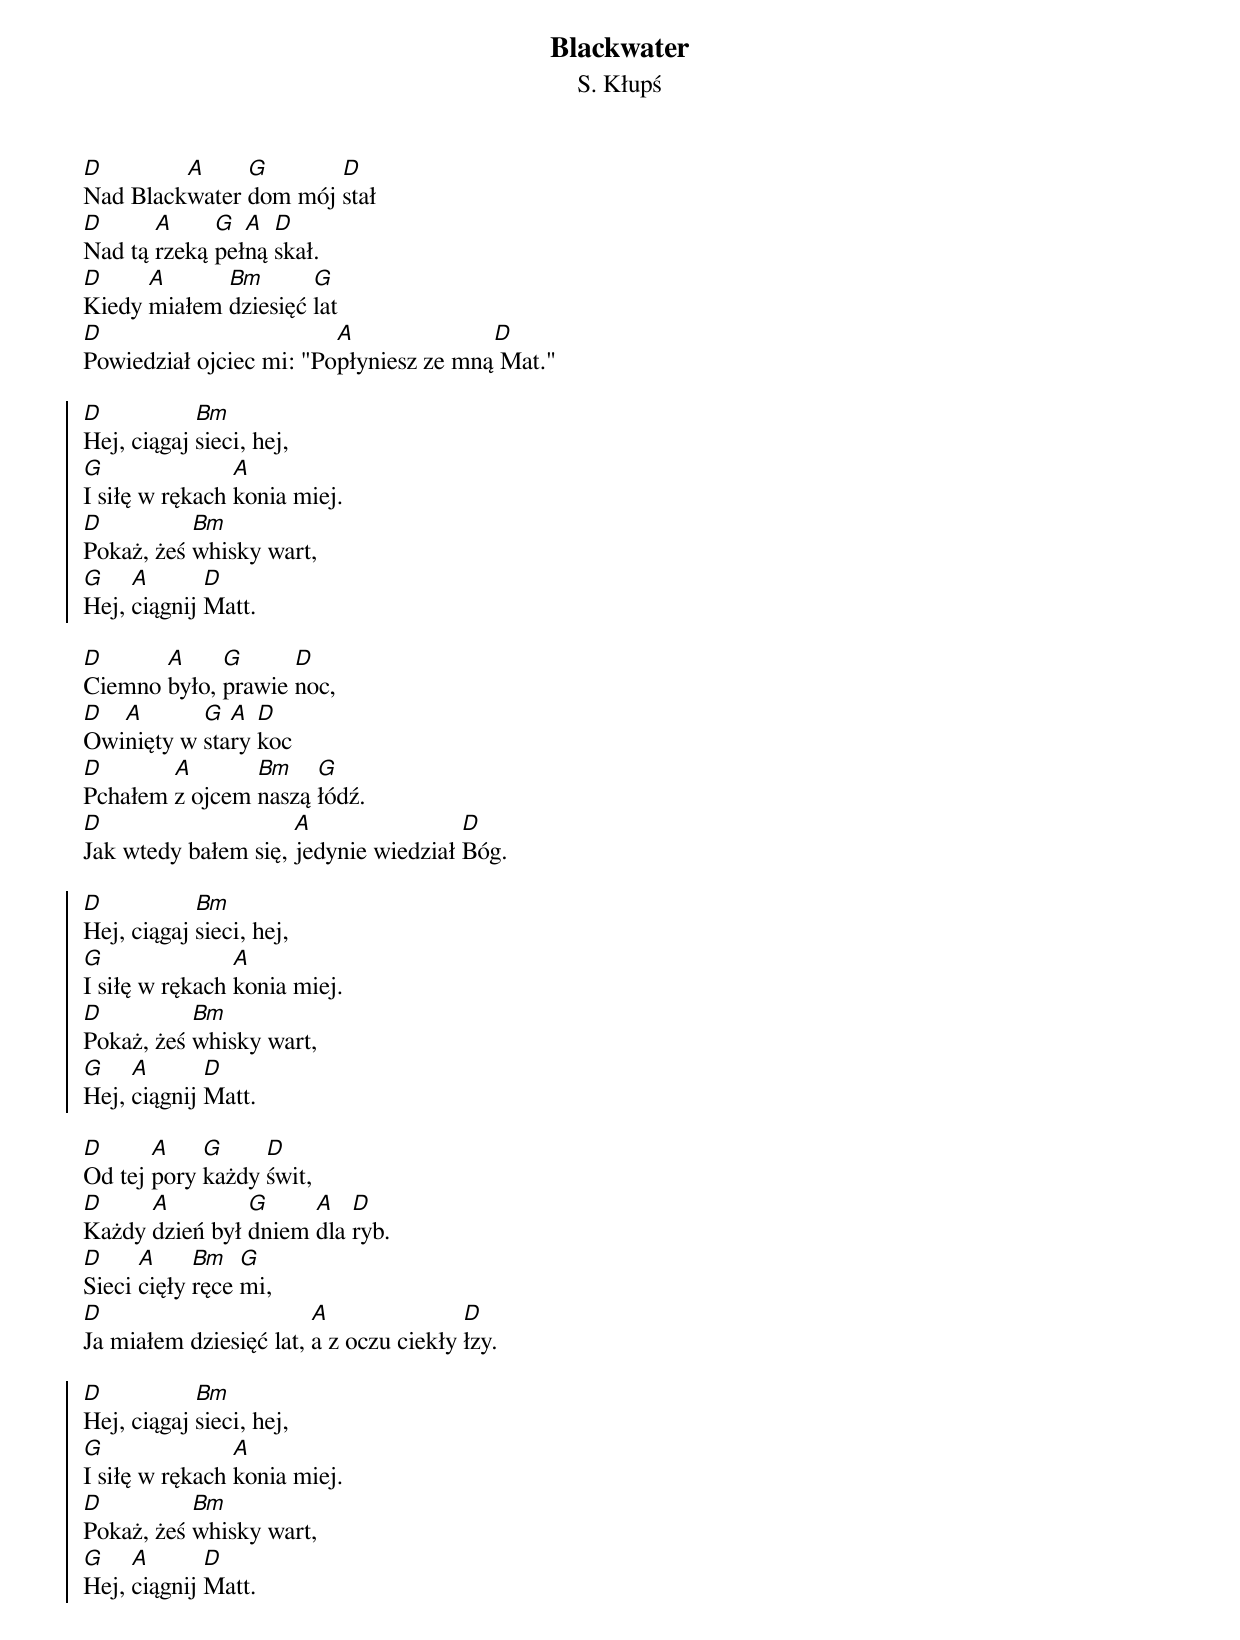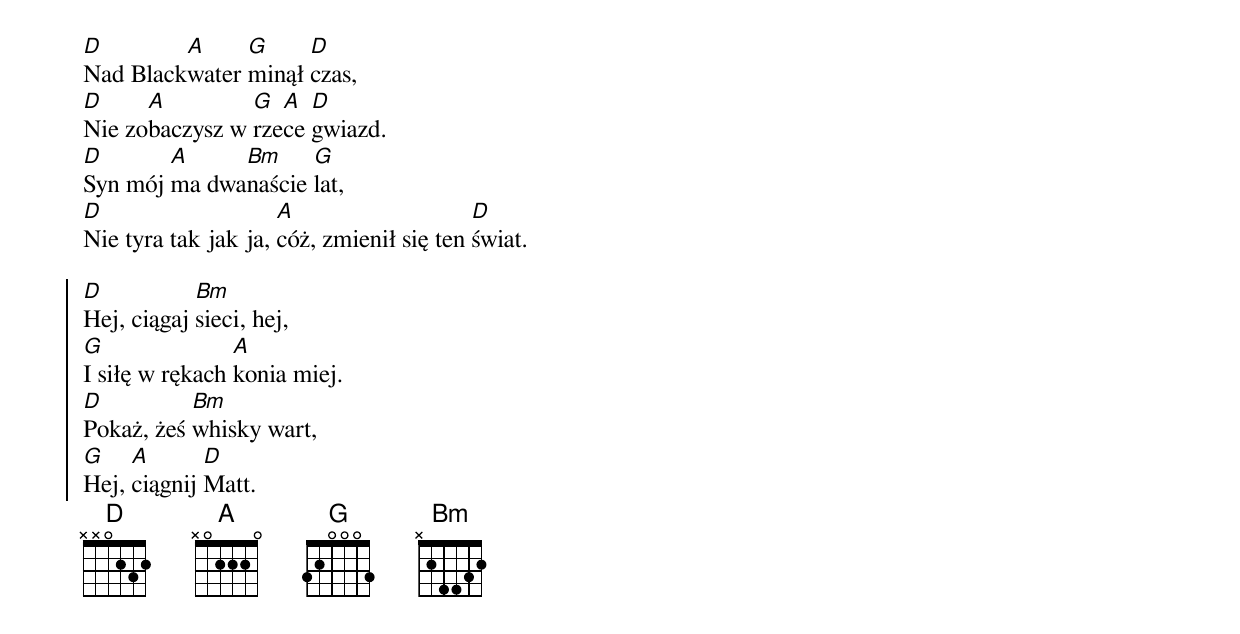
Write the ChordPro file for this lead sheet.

{t:Blackwater}
{st:S. Kłupś}
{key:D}

[D]Nad Black[A]water [G]dom mój [D]stał
[D]Nad tą [A]rzeką [G]peł[A]ną [D]skał.
[D]Kiedy [A]miałem [Bm]dziesięć [G]lat
[D]Powiedział ojciec mi: "Po[A]płyniesz ze mną[D] Mat."

{soc}
[D]Hej, ciągaj [Bm]sieci, hej,
[G]I siłę w rękach [A]konia miej.
[D]Pokaż, żeś [Bm]whisky wart,
[G]Hej, [A]ciągnij [D]Matt.
{eoc}

[D]Ciemno [A]było, [G]prawie [D]noc,
[D]Owi[A]nięty w [G]sta[A]ry [D]koc
[D]Pchałem [A]z ojcem [Bm]naszą [G]łódź.
[D]Jak wtedy bałem się, [A]jedynie wiedział [D]Bóg.

{soc}
[D]Hej, ciągaj [Bm]sieci, hej,
[G]I siłę w rękach [A]konia miej.
[D]Pokaż, żeś [Bm]whisky wart,
[G]Hej, [A]ciągnij [D]Matt.
{eoc}

[D]Od tej [A]pory [G]każdy [D]świt,
[D]Każdy [A]dzień był [G]dniem [A]dla [D]ryb.
[D]Sieci [A]cięły [Bm]ręce [G]mi,
[D]Ja miałem dziesięć lat, [A]a z oczu ciekły [D]łzy.

{soc}
[D]Hej, ciągaj [Bm]sieci, hej,
[G]I siłę w rękach [A]konia miej.
[D]Pokaż, żeś [Bm]whisky wart,
[G]Hej, [A]ciągnij [D]Matt.
{eoc}

[D]Nad Black[A]water [G]minął [D]czas,
[D]Nie zo[A]baczysz w [G]rze[A]ce [D]gwiazd.
[D]Syn mój [A]ma dwa[Bm]naście [G]lat,
[D]Nie tyra tak jak ja, [A]cóż, zmienił się ten [D]świat.

{soc}
[D]Hej, ciągaj [Bm]sieci, hej,
[G]I siłę w rękach [A]konia miej.
[D]Pokaż, żeś [Bm]whisky wart,
[G]Hej, [A]ciągnij [D]Matt.
{eoc}
